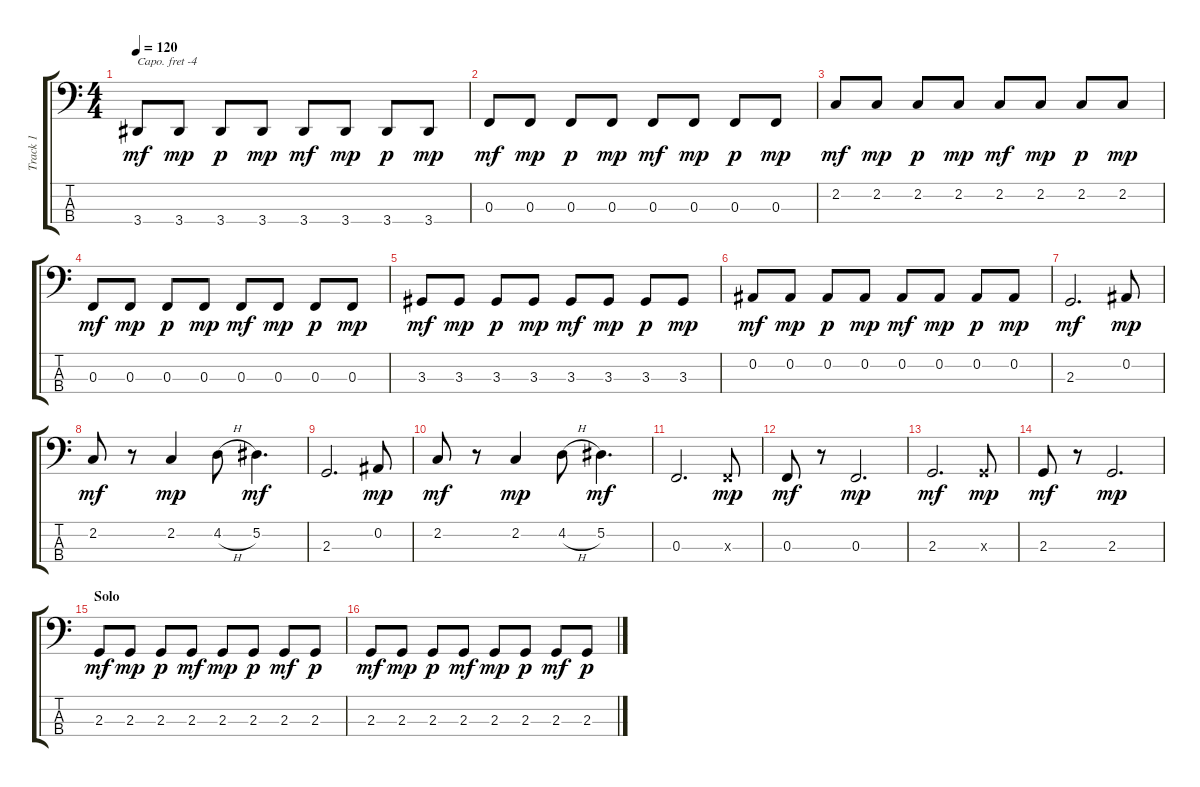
\track ("Track 1" "Track 1") {instrument electricbasspick}
\staff {score tabs}
\capo -4
\tuning (G2 D2 A1 E1) {hide}
\ts (4 4)
\tempo 120
\clef f4
\ks c
3.4.8{dy mf} 3.4.8{dy mp} 3.4.8{dy p} 3.4.8{dy mp} 3.4.8{dy mf} 3.4.8{dy mp} 3.4.8{dy p} 3.4.8{dy mp} |
0.3.8{dy mf} 0.3.8{dy mp} 0.3.8{dy p} 0.3.8{dy mp} 0.3.8{dy mf} 0.3.8{dy mp} 0.3.8{dy p} 0.3.8{dy mp} |
2.2.8{dy mf} 2.2.8{dy mp} 2.2.8{dy p} 2.2.8{dy mp} 2.2.8{dy mf} 2.2.8{dy mp} 2.2.8{dy p} 2.2.8{dy mp} |
0.3.8{dy mf} 0.3.8{dy mp} 0.3.8{dy p} 0.3.8{dy mp} 0.3.8{dy mf} 0.3.8{dy mp} 0.3.8{dy p} 0.3.8{dy mp} |
3.3.8{dy mf} 3.3.8{dy mp} 3.3.8{dy p} 3.3.8{dy mp} 3.3.8{dy mf} 3.3.8{dy mp} 3.3.8{dy p} 3.3.8{dy mp} |
0.2.8{dy mf} 0.2.8{dy mp} 0.2.8{dy p} 0.2.8{dy mp} 0.2.8{dy mf} 0.2.8{dy mp} 0.2.8{dy p} 0.2.8{dy mp} |
2.3.2{d dy mf} 0.2.8{dy mp} |
2.2.8{dy mf} r.8 2.2.4{dy mp} 4.2{h}.8 5.2.4{d dy mf} |
2.3.2{d} 0.2.8{dy mp} |
2.2.8{dy mf} r.8 2.2.4{dy mp} 4.2{h}.8 5.2.4{d dy mf} |
0.3.2{d} 0.3{x}.8{dy mp} |
0.3.8{dy mf} r.8 0.3.2{d dy mp} |
2.3.2{d dy mf} 2.3{x}.8{dy mp} |
2.3.8{dy mf} r.8 2.3.2{d dy mp} |
\section ("" "Solo")
2.3.8{dy mf} 2.3.8{dy mp} 2.3.8{dy p} 2.3.8{dy mf} 2.3.8{dy mp} 2.3.8{dy p} 2.3.8{dy mf} 2.3.8{dy p} |
2.3.8{dy mf} 2.3.8{dy mp} 2.3.8{dy p} 2.3.8{dy mf} 2.3.8{dy mp} 2.3.8{dy p} 2.3.8{dy mf} 2.3.8{dy p}
